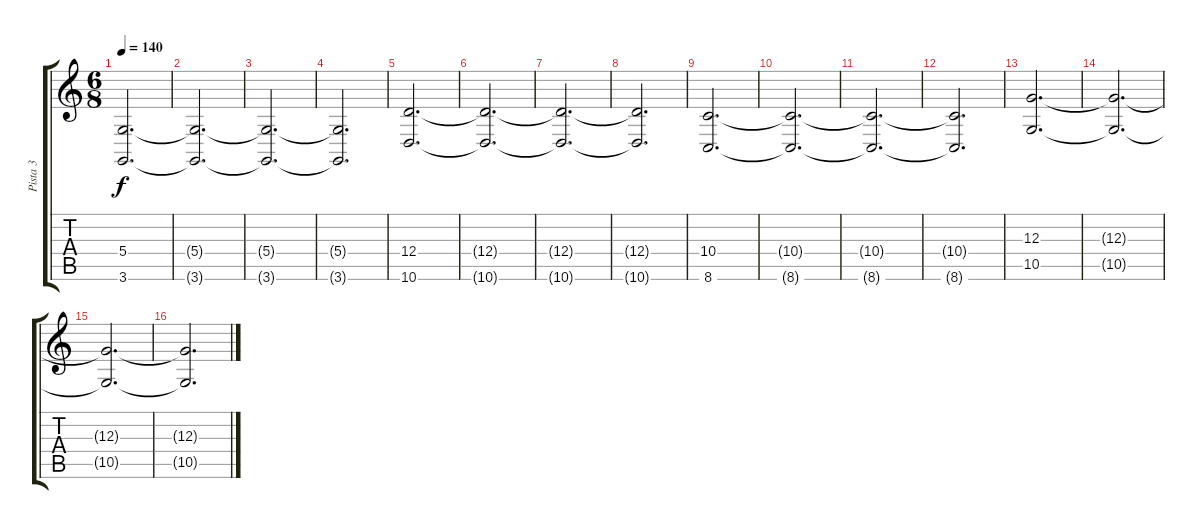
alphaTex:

\track ("Pista 3" "Pista 3") {instrument stringensemble1}
\staff {score tabs}
\tuning (E4 B3 G3 D3 A2 E2) {hide}
\ts (6 8)
\tempo 140
\clef g2
\ks c
(5.4 3.6).2{d dy f} |
(5.4{t} 3.6{t}).2{d} |
(5.4{t} 3.6{t}).2{d} |
(5.4{t} 3.6{t}).2{d} |
(12.4 10.6).2{d} |
(12.4{t} 10.6{t}).2{d} |
(12.4{t} 10.6{t}).2{d} |
(12.4{t} 10.6{t}).2{d} |
(10.4 8.6).2{d} |
(10.4{t} 8.6{t}).2{d} |
(10.4{t} 8.6{t}).2{d} |
(10.4{t} 8.6{t}).2{d} |
(12.3 10.5).2{d} |
(12.3{t} 10.5{t}).2{d} |
(12.3{t} 10.5{t}).2{d} |
(12.3{t} 10.5{t}).2{d}
